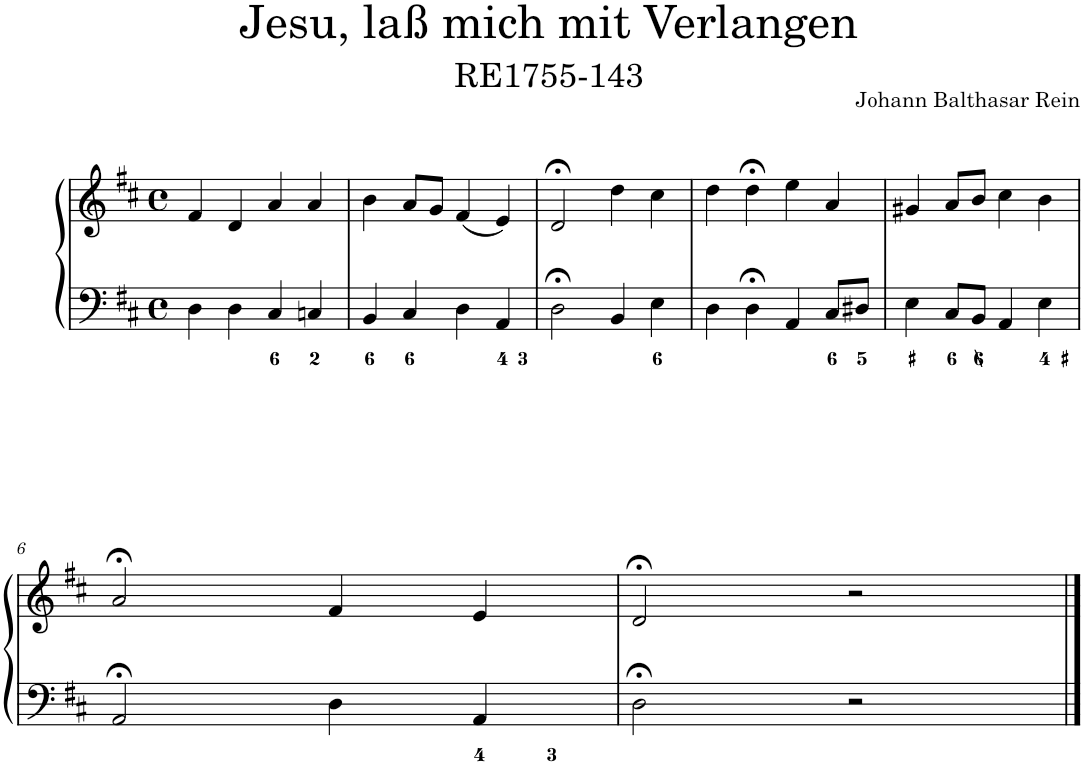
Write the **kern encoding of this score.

**kern	**kern
*part1	*part1
*staff2	*staff1
*I"Piano	*
*I'Pno.	*
*clefF4	*clefG2
*k[f#c#]	*k[f#c#]
*M4/4	*M4/4
*met(c)	*met(c)
=1	=1
4D\	4f#/
4D\	4d/
4C#/	4a/
4Cn/	4a/
=2	=2
4BB/	4b\
4C#/	8a/L
.	8g/J
4D\	(4f#/
4AA/	4e/)
=3	=3
2D;<\	2d;</
4BB/	4dd\
4E\	4cc#\
=4	=4
4D\	4dd\
4D;<\	4dd;<\
4AA/	4ee\
8C#/L	4a/
8D#X/J	.
=5	=5
4E\	4g#X/
8C#/L	8a/L
8BB/J	8b/J
4AA/	4cc#\
4E\	4b\
!!LO:LB:g=z
=6	=6
2AA;</	2a;</
4D\	4f#/
4AA/	4e/
=7	=7
2D;<\	2d;</
2r	2r
==	==
*-	*-
